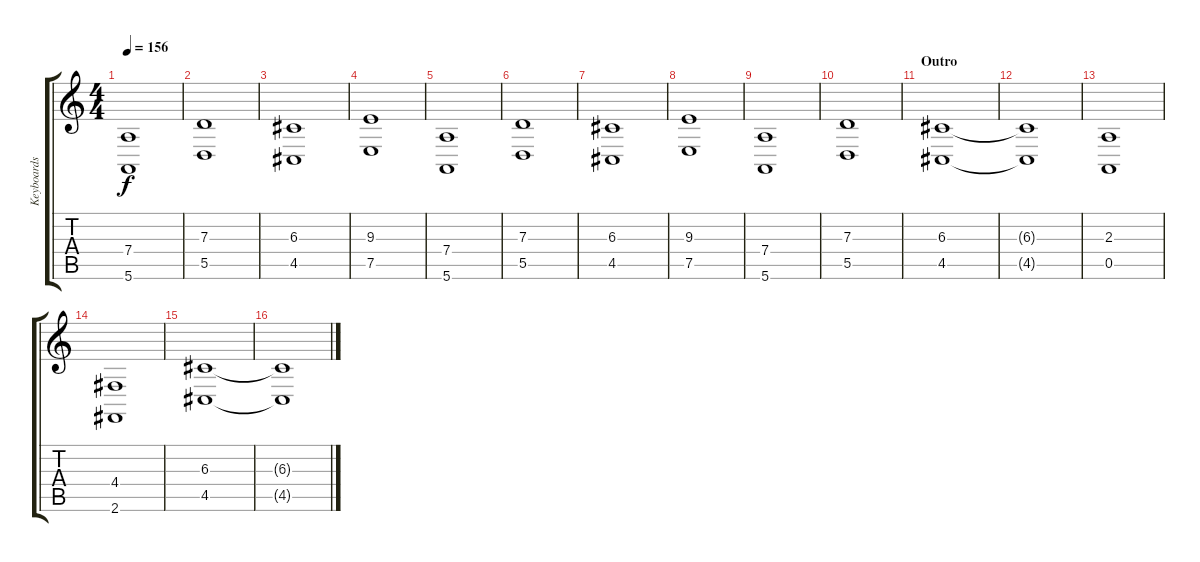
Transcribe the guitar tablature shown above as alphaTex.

\track ("Keyboards" "Keyboards") {instrument pad8sweep}
\staff {score tabs}
\tuning (E4 B3 G3 D3 A2 E2) {hide}
\ts (4 4)
\tempo 156
\clef g2
\ks c
(7.4 5.6).1{dy f} |
(7.3 5.5).1 |
(6.3 4.5).1 |
(9.3 7.5).1 |
(7.4 5.6).1 |
(7.3 5.5).1 |
(6.3 4.5).1 |
(9.3 7.5).1 |
(7.4 5.6).1 |
(7.3 5.5).1 |
\section ("" "Outro")
(6.3 4.5).1 |
(6.3{t} 4.5{t}).1 |
(2.3 0.5).1 |
(4.4 2.6).1 |
(6.3 4.5).1 |
(6.3{t} 4.5{t}).1
